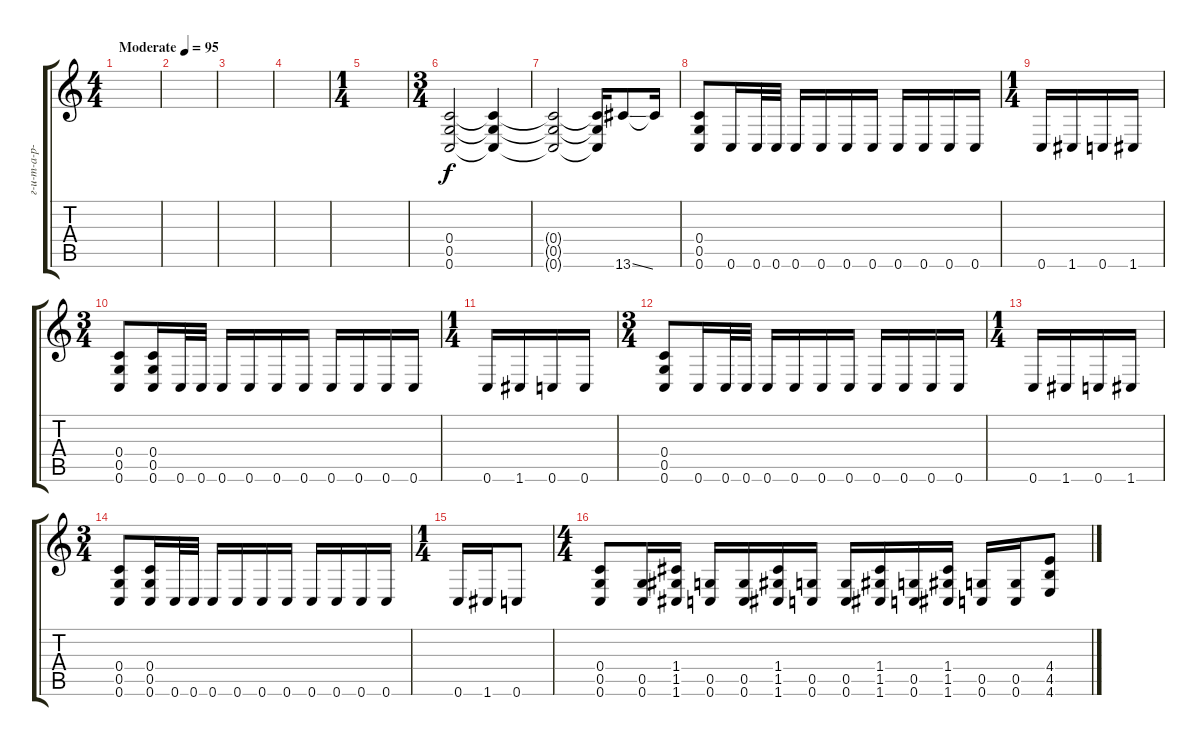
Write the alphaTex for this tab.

\track ("г-и-т-а-р-а" "г-и-т-а-р-") {instrument distortionguitar}
\staff {score tabs}
\tuning (D4 A3 F3 C3 G2 C2) {hide}
\ts (4 4)
\tempo (95 "Moderate")
\clef g2
\ks c
|
|
|
|
\ts (1 4)
|
\ts (3 4)
(0.4 0.5 0.6).2 (0.4{t} 0.5{t} 0.6{t}).4 |
(0.4{t} 0.5{t} 0.6{t}).2{volume 12} (0.4{t} 0.5{t} 0.6{t}).16 13.6{ss}.8 13.6{t}.16 |
(0.4 0.5 0.6).8 0.6.16 0.6.32 0.6.32 0.6.16 0.6.16 0.6.16 0.6.16 0.6.16 0.6.16 0.6.16 0.6.16 |
\ts (1 4)
0.6.16 1.6.16 0.6.16 1.6.16 |
\ts (3 4)
(0.4 0.5 0.6).8 (0.4 0.5 0.6).16 0.6.32 0.6.32 0.6.16 0.6.16 0.6.16 0.6.16 0.6.16 0.6.16 0.6.16 0.6.16 |
\ts (1 4)
0.6.16 1.6.16 0.6.16 0.6.16 |
\ts (3 4)
(0.4 0.5 0.6).8 0.6.16 0.6.32 0.6.32 0.6.16 0.6.16 0.6.16 0.6.16 0.6.16 0.6.16 0.6.16 0.6.16 |
\ts (1 4)
0.6.16 1.6.16 0.6.16 1.6.16 |
\ts (3 4)
(0.4 0.5 0.6).8 (0.4 0.5 0.6).16 0.6.32 0.6.32 0.6.16 0.6.16 0.6.16 0.6.16 0.6.16 0.6.16 0.6.16 0.6.16 |
\ts (1 4)
0.6.16 1.6.16 0.6.8 |
\ts (4 4)
(0.4 0.5 0.6).8 (0.5 0.6).16 (1.4 1.5 1.6).16 (0.5 0.6).16 (0.5 0.6).16 (1.4 1.5 1.6).16 (0.5 0.6).16 (0.5 0.6).16 (1.4 1.5 1.6).16 (0.5 0.6).16 (1.4 1.5 1.6).16 (0.5 0.6).16 (0.5 0.6).16 (4.4 4.5 4.6).8
